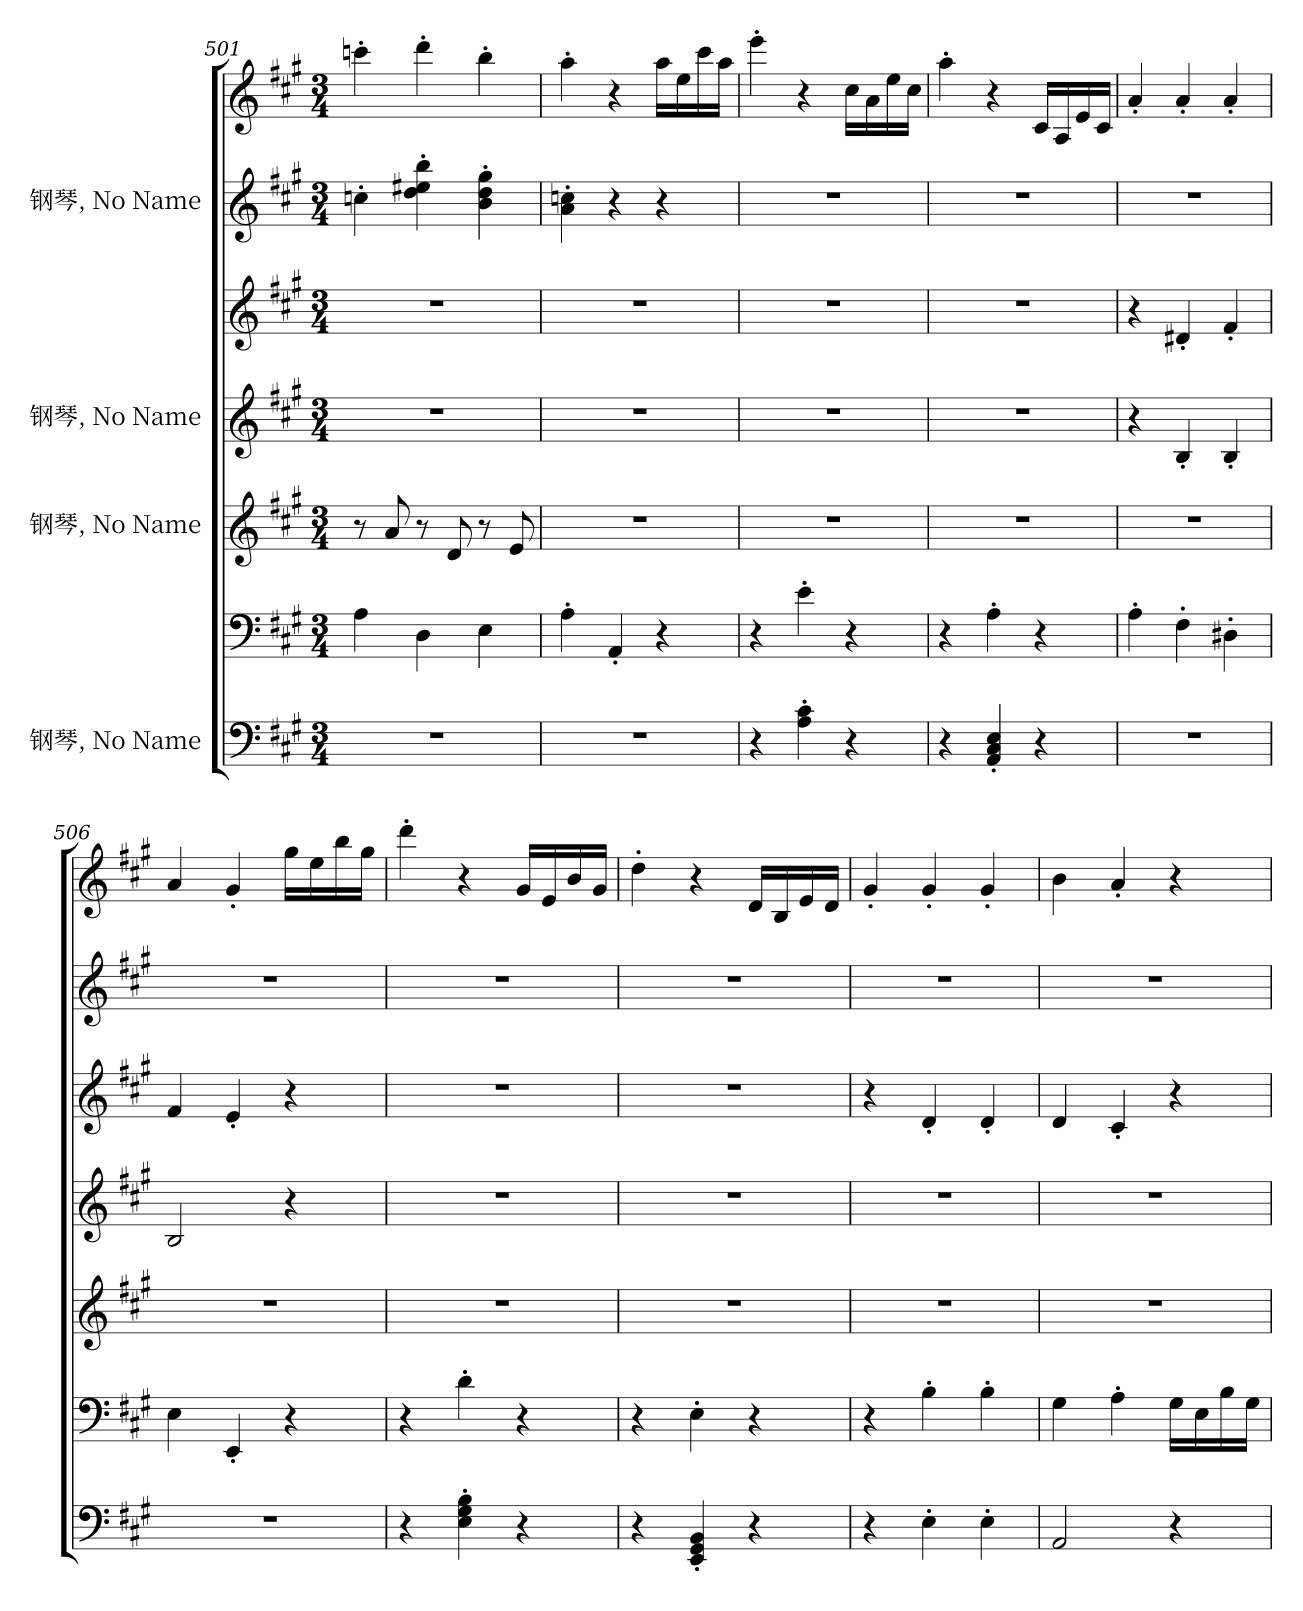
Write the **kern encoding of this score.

**kern	**kern	**kern	**kern	**kern	**kern	**kern
*part4	*part4	*part3	*part2	*part2	*part1	*part1
*staff7	*staff6	*staff5	*staff4	*staff3	*staff2	*staff1
*I"钢琴, No Name	*	*I"钢琴, No Name	*I"钢琴, No Name	*	*I"钢琴, No Name	*
*clefF4	*clefF4	*clefG2	*clefG2	*clefG2	*clefG2	*clefG2
*k[f#c#g#]	*k[f#c#g#]	*k[f#c#g#]	*k[f#c#g#]	*k[f#c#g#]	*k[f#c#g#]	*k[f#c#g#]
*M3/4	*M3/4	*M3/4	*M3/4	*M3/4	*M3/4	*M3/4
=501	=501	=501	=501	=501	=501	=501
2.r	4A\	8r	2.r	2.r	4ccn'\	4cccn'\
.	.	8a/	.	.	.	.
.	4D\	8r	.	.	4dd\' 4ee#X\' 4bb\'	4ddd'\
.	.	8d/	.	.	.	.
.	4E\	8r	.	.	4b\' 4dd\' 4gg#\'	4bb'\
.	.	8e/	.	.	.	.
=502	=502	=502	=502	=502	=502	=502
*	*	*	*	*	*	*MM149
2.r	4A'\	2.r	2.r	2.r	4a\' 4ccn\'	4aa'\
*	*	*	*	*	*	*MM80
.	4AA'/	.	.	.	4r	4r
*	*	*	*	*	*	*MM150
.	4r	.	.	.	4r	16aa\LL
.	.	.	.	.	.	16ee\
.	.	.	.	.	.	16ccc#\
.	.	.	.	.	.	16aa\JJ
!!LO:PB:g=z
=503	=503	=503	=503	=503	=503	=503
4r	4r	2.r	2.r	2.r	2.r	4eee'\
4A\' 4c#\'	4e'\	.	.	.	.	4r
*	*	*	*	*	*	*MM150
4r	4r	.	.	.	.	16cc#\LL
.	.	.	.	.	.	16a\
.	.	.	.	.	.	16ee\
.	.	.	.	.	.	16cc#\JJ
=504	=504	=504	=504	=504	=504	=504
4r	4r	2.r	2.r	2.r	2.r	4aa'\
4AA/' 4C#/' 4E/'	4A'\	.	.	.	.	4r
*	*	*	*	*	*	*MM150
4r	4r	.	.	.	.	16c#/LL
.	.	.	.	.	.	16A/
.	.	.	.	.	.	16e/
.	.	.	.	.	.	16c#/JJ
=505	=505	=505	=505	=505	=505	=505
*	*	*	*	*	*	*MM149
2.r	4A'\	2.r	4r	4r	2.r	4a'/
.	4F#'\	.	4B'/	4d#X'/	.	4a'/
.	4D#X'\	.	4B'/	4f#'/	.	4a'/
=506	=506	=506	=506	=506	=506	=506
*	*	*	*	*	*	*MM145
2.r	4E\	2.r	2B/	4f#/	2.r	4a/
*	*	*	*	*	*	*MM143
.	4EE'/	.	.	4e'/	.	4g#'/
*	*	*	*	*	*	*MM150
.	4r	.	4r	4r	.	16gg#\LL
.	.	.	.	.	.	16ee\
.	.	.	.	.	.	16bb\
.	.	.	.	.	.	16gg#\JJ
=507	=507	=507	=507	=507	=507	=507
4r	4r	2.r	2.r	2.r	2.r	4ddd'\
4E\' 4G#\' 4B\'	4d'\	.	.	.	.	4r
*	*	*	*	*	*	*MM150
4r	4r	.	.	.	.	16g#/LL
.	.	.	.	.	.	16e/
.	.	.	.	.	.	16b/
.	.	.	.	.	.	16g#/JJ
=508	=508	=508	=508	=508	=508	=508
4r	4r	2.r	2.r	2.r	2.r	4dd'\
4EE/' 4GG#/' 4BB/'	4E'\	.	.	.	.	4r
*	*	*	*	*	*	*MM150
4r	4r	.	.	.	.	16d/LL
.	.	.	.	.	.	16B/
.	.	.	.	.	.	16e/
.	.	.	.	.	.	16d/JJ
!!LO:PB:g=z
=509	=509	=509	=509	=509	=509	=509
*	*	*	*	*	*	*MM149
4r	4r	2.r	2.r	4r	2.r	4g#'/
4E'\	4B'\	.	.	4d'/	.	4g#'/
4E'\	4B'\	.	.	4d'/	.	4g#'/
=510	=510	=510	=510	=510	=510	=510
*	*	*	*	*	*	*MM145
2AA/	4G#\	2.r	2.r	4d/	2.r	4b\
*	*	*	*	*	*	*MM143
.	4A'\	.	.	4c#'/	.	4a'/
*	*	*	*	*	*	*MM150
4r	16G#\LL	.	.	4r	.	4r
.	16E\	.	.	.	.	.
.	16B\	.	.	.	.	.
.	16G#\JJ	.	.	.	.	.
=	=	=	=	=	=	=
*-	*-	*-	*-	*-	*-	*-
